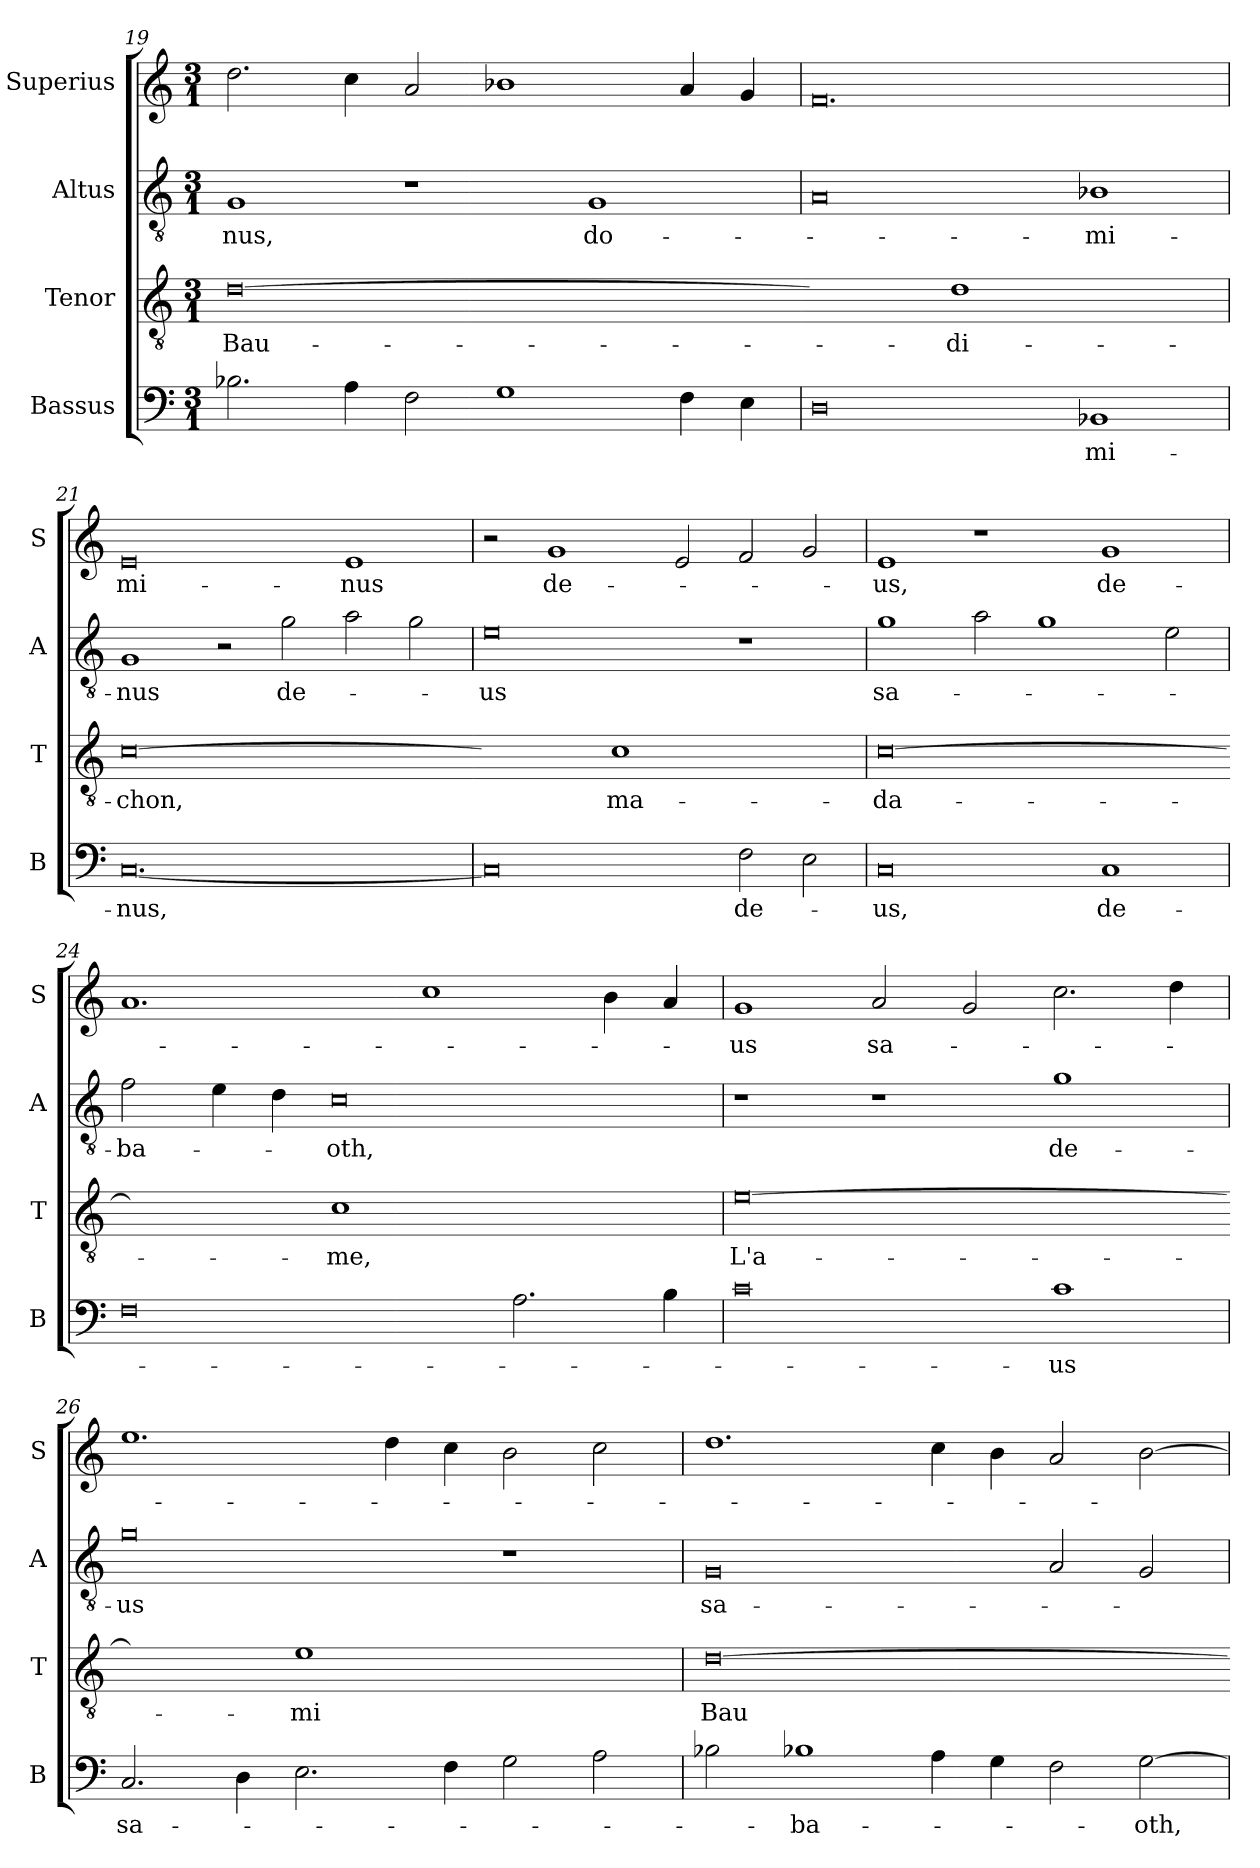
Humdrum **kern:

**kern	**text	**kern	**text	**kern	**text	**kern	**text
*part4	*part4	*part3	*part3	*part2	*part2	*part1	*part1
*staff4	*staff4	*staff3	*staff3	*staff2	*staff2	*staff1	*staff1
*I"Bassus	*	*I"Tenor	*	*I"Altus	*	*I"Superius	*
*I'B	*	*I'T	*	*I'A	*	*I'S	*
*clefF4	*	*clefGv2	*	*clefGv2	*	*clefG2	*
*k[]	*	*k[]	*	*k[]	*	*k[]	*
*M3/1	*	*M3/1	*	*M3/1	*	*M3/1	*
=19	=19	=19	=19	=19	=19	=19	=19
!	!	!LO:N:vis=0	!	!	!	!	!
2.B-X\	.	[0.d	Bau-	1G	-nus,	2.dd\	.
4A\	.	.	.	.	.	4cc\	.
2F\	.	.	.	1r	.	2a/	.
1G	.	.	.	.	.	1b-X	.
.	.	.	.	1G	do-	.	.
4F\	.	.	.	.	.	4a/	.
4E\	.	.	.	.	.	4g/	.
=20	=20	=20-	=20	=20	=20	=20	=20
0D	.	1dyy]	.	0A	.	0.f	.
!	!	!LO:N:vis=1	!	!	!	!	!
.	.	0d	-di-	.	.	.	.
1BB-X	-mi-	.	.	1B-X	-mi-	.	.
=21	=21	=21	=21	=21	=21	=21	=21
!	!	!LO:N:vis=0	!	!	!	!	!
[0.C	-nus,	[0.c	-chon,	1G	-nus	0e	-mi-
.	.	.	.	2r	.	.	.
.	.	.	.	2g\	de-	.	.
.	.	.	.	2a\	.	1e	-nus
.	.	.	.	2g\	.	.	.
=22	=22	=22-	=22	=22	=22	=22	=22
0C]	.	1cyy]	.	0e	-us	2r	.
.	.	.	.	.	.	1g	de-
!	!	!LO:N:vis=1	!	!	!	!	!
.	.	0c	ma-	.	.	.	.
.	.	.	.	.	.	2e/	.
2F\	de-	.	.	1r	.	2f/	.
2E\	.	.	.	.	.	2g/	.
=23	=23	=23	=23	=23	=23	=23	=23
!	!	!LO:N:vis=0	!	!	!	!	!
0C	-us,	[0.c	-da-	1g	sa-	1e	-us,
.	.	.	.	2a\	.	1r	.
.	.	.	.	1g	.	.	.
1C	de-	.	.	.	.	1g	de-
.	.	.	.	2e\	.	.	.
=24	=24	=24-	=24	=24	=24	=24	=24
0F	.	1cyy]	.	2f\	-ba-	1.a	.
.	.	.	.	4e\	.	.	.
.	.	.	.	4d\	.	.	.
!	!	!LO:N:vis=1	!	!	!	!	!
.	.	0c	-me,	0c	-oth,	.	.
.	.	.	.	.	.	1cc	.
2.A\	.	.	.	.	.	.	.
.	.	.	.	.	.	4b\	.
4B\	.	.	.	.	.	4a/	.
=25	=25	=25	=25	=25	=25	=25	=25
!	!	!LO:N:vis=0	!	!	!	!	!
0c	.	[0.e	L'a-	1r	.	1g	-us
.	.	.	.	1r	.	2a/	sa-
.	.	.	.	.	.	2g/	.
1c	-us	.	.	1g	de-	2.cc\	.
.	.	.	.	.	.	4dd\	.
=26	=26	=26-	=26	=26	=26	=26	=26
2.C/	sa-	1eyy]	.	0g	-us	1.ee	.
4D\	.	.	.	.	.	.	.
!	!	!LO:N:vis=1	!	!	!	!	!
2.E\	.	0e	-mi	.	.	.	.
.	.	.	.	.	.	4dd\	.
4F\	.	.	.	.	.	4cc\	.
2G\	.	.	.	1r	.	2b\	.
2A\	.	.	.	.	.	2cc\	.
=27	=27	=27	=27	=27	=27	=27	=27
!	!	!LO:N:vis=0	!	!	!	!	!
2B-X\	.	[0.d	Bau-	0G	sa-	1.dd	.
1B-X	-ba-	.	.	.	.	.	.
4A\	.	.	.	.	.	4cc\	.
4G\	.	.	.	.	.	4b\	.
2F\	.	.	.	2A/	.	2a/	.
[2G\	-oth,	.	.	2G/	.	[2b\	.
=	=	=-	=	=	=	=	=
*-	*-	*-	*-	*-	*-	*-	*-
